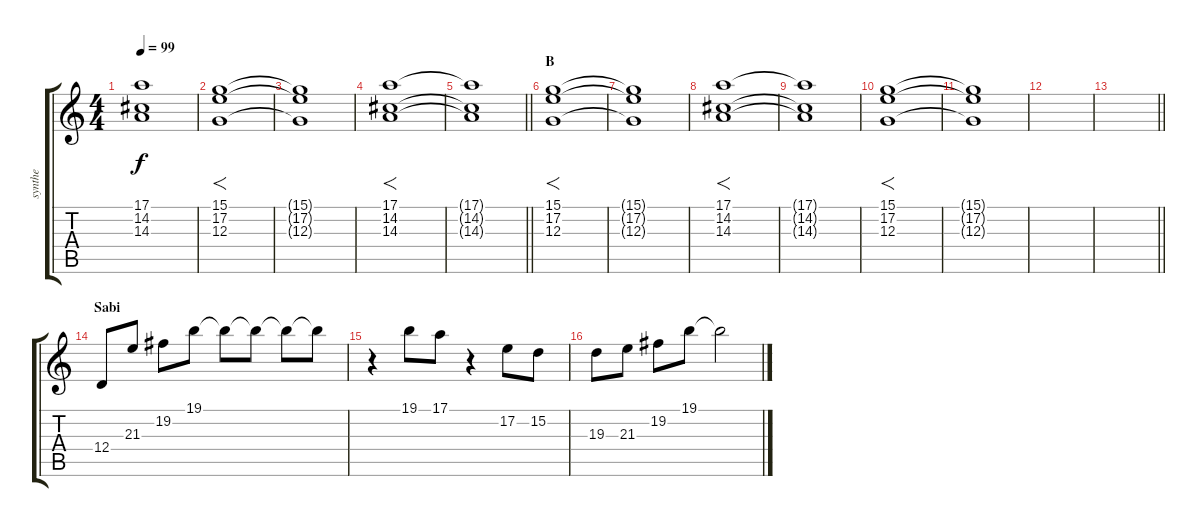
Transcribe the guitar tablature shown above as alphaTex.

\track ("synthe" "synthe") {instrument electricpiano1}
\staff {score tabs}
\tuning (E4 B3 G3 D3 A2 E2) {hide}
\ts (4 4)
\tempo 99
\clef g2
\ks c
(17.1{t} 14.2{t} 14.3{t}).1{dy f} |
(15.1 17.2 12.3).1{f} |
(15.1{t} 17.2{t} 12.3{t}).1 |
(17.1 14.2 14.3).1{f} |
\barLineRight lightlight
(17.1{t} 14.2{t} 14.3{t}).1 |
\section ("" "B")
(15.1 17.2 12.3).1{f} |
(15.1{t} 17.2{t} 12.3{t}).1 |
(17.1 14.2 14.3).1{f} |
(17.1{t} 14.2{t} 14.3{t}).1 |
(15.1 17.2 12.3).1{f} |
(15.1{t} 17.2{t} 12.3{t}).1 |
|
\barLineRight lightlight
|
\section ("" "Sabi")
12.4.8{volume 11} 21.3.8 19.2.8 19.1.8 19.1{t}.8 19.1{t}.8 19.1{t}.8 19.1{t}.8 |
r.4 19.1.8 17.1.8 r.4 17.2.8 15.2.8 |
19.3.8 21.3.8 19.2.8 19.1.8 19.1{t}.2
